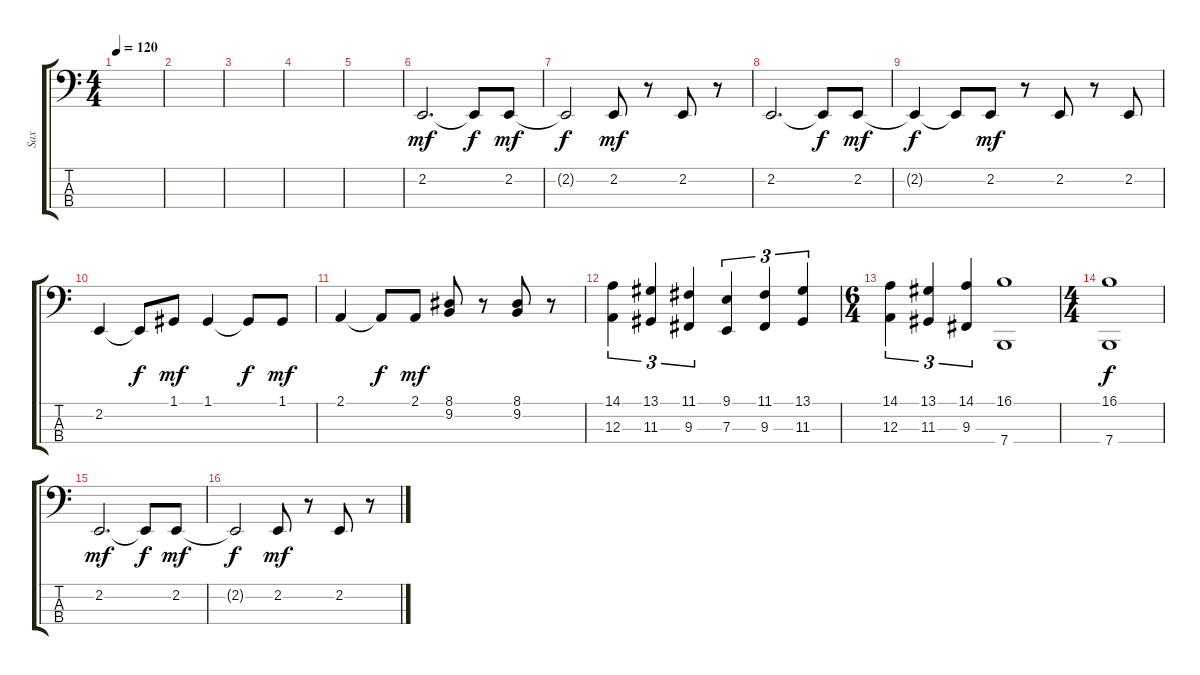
\track ("Sax" "Sax") {instrument baritonesax}
\staff {score tabs}
\tuning (G2 D2 A1 E1) {hide}
\ts (4 4)
\tempo 120
\clef f4
\ks c
|
|
|
|
|
2.2.2{d dy mf} 2.2{t}.8{dy f} 2.2.8{dy mf} |
2.2{t}.2{dy f} 2.2.8{dy mf} r.8 2.2.8 r.8 |
2.2.2{d} 2.2{t}.8{dy f} 2.2.8{dy mf} |
2.2{t}.4{dy f} 2.2{t}.8 2.2.8{dy mf} r.8 2.2.8 r.8 2.2.8 |
2.2.4 2.2{t}.8{dy f} 1.1.8{dy mf} 1.1.4 1.1{t}.8{dy f} 1.1.8{dy mf} |
2.1.4 2.1{t}.8{dy f} 2.1.8{dy mf} (8.1 9.2).8 r.8 (8.1 9.2).8 r.8 |
(14.1 12.3).4{tu (3 2)} (13.1 11.3).4{tu (3 2)} (11.1 9.3).4{tu (3 2)} (9.1 7.3).4{tu (3 2)} (11.1 9.3).4{tu (3 2)} (13.1 11.3).4{tu (3 2)} |
\ts (6 4)
(14.1 12.3).4{tu (3 2)} (13.1 11.3).4{tu (3 2)} (14.1 9.3).4{tu (3 2)} (16.1 7.4).1 |
\ts (4 4)
(16.1 7.4).1{dy f} |
2.2.2{d dy mf} 2.2{t}.8{dy f} 2.2.8{dy mf} |
2.2{t}.2{dy f} 2.2.8{dy mf} r.8 2.2.8 r.8
